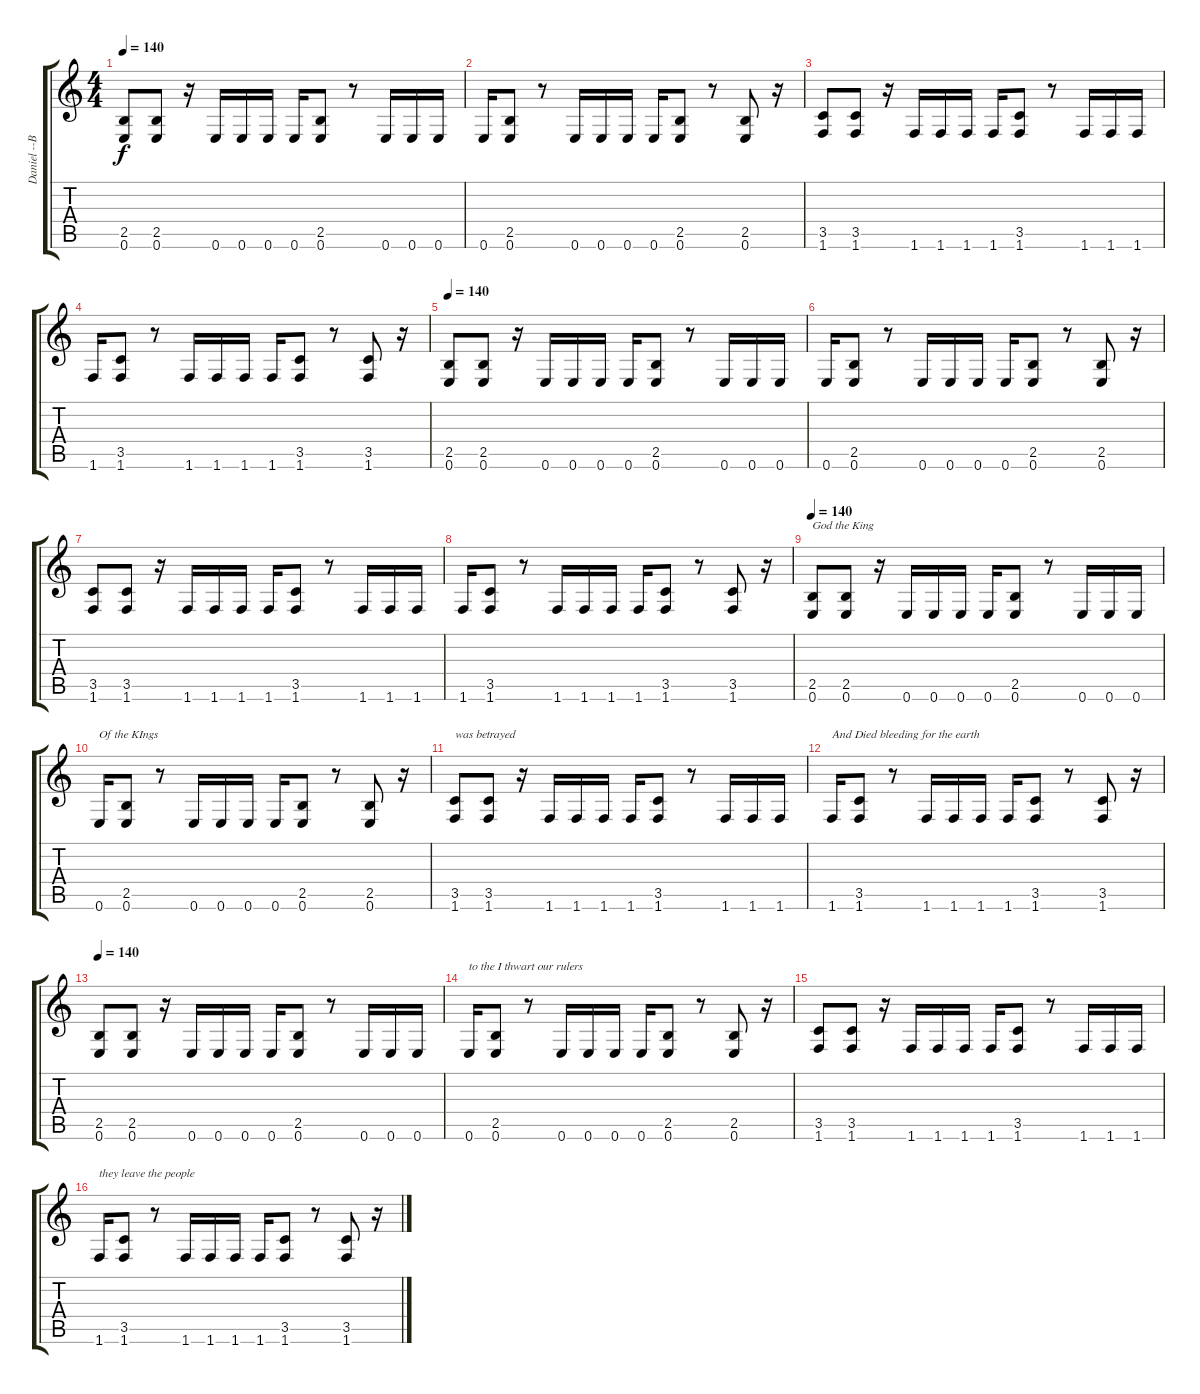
\track ("Daniel --Base" "Daniel --B") {instrument distortionguitar}
\staff {score tabs}
\tuning (E4 B3 G3 D3 A2 E2) {hide}
\ts (4 4)
\tempo 140
\clef g2
\ks c
(2.5 0.6).8{dy f} (2.5 0.6).8 r.16 0.6.16 0.6.16 0.6.16 0.6.16 (2.5 0.6).8 r.8 0.6.16 0.6.16 0.6.16 |
0.6.16 (2.5 0.6).8 r.8 0.6.16 0.6.16 0.6.16 0.6.16 (2.5 0.6).8 r.8 (2.5 0.6).8 r.16 |
(3.5 1.6).8 (3.5 1.6).8 r.16 1.6.16 1.6.16 1.6.16 1.6.16 (3.5 1.6).8 r.8 1.6.16 1.6.16 1.6.16 |
1.6.16 (3.5 1.6).8 r.8 1.6.16 1.6.16 1.6.16 1.6.16 (3.5 1.6).8 r.8 (3.5 1.6).8 r.16 |
\tempo 140
(2.5 0.6).8 (2.5 0.6).8 r.16 0.6.16 0.6.16 0.6.16 0.6.16 (2.5 0.6).8 r.8 0.6.16 0.6.16 0.6.16 |
0.6.16 (2.5 0.6).8 r.8 0.6.16 0.6.16 0.6.16 0.6.16 (2.5 0.6).8 r.8 (2.5 0.6).8 r.16 |
(3.5 1.6).8 (3.5 1.6).8 r.16 1.6.16 1.6.16 1.6.16 1.6.16 (3.5 1.6).8 r.8 1.6.16 1.6.16 1.6.16 |
1.6.16 (3.5 1.6).8 r.8 1.6.16 1.6.16 1.6.16 1.6.16 (3.5 1.6).8 r.8 (3.5 1.6).8 r.16 |
\tempo 140
(2.5 0.6).8{txt "God the King "} (2.5 0.6).8 r.16 0.6.16 0.6.16 0.6.16 0.6.16 (2.5 0.6).8 r.8 0.6.16 0.6.16 0.6.16 |
0.6.16{txt "Of the KIngs"} (2.5 0.6).8 r.8 0.6.16 0.6.16 0.6.16 0.6.16 (2.5 0.6).8 r.8 (2.5 0.6).8 r.16 |
(3.5 1.6).8{txt "was betrayed"} (3.5 1.6).8 r.16 1.6.16 1.6.16 1.6.16 1.6.16 (3.5 1.6).8 r.8 1.6.16 1.6.16 1.6.16 |
1.6.16{txt "And Died bleeding for the earth"} (3.5 1.6).8 r.8 1.6.16 1.6.16 1.6.16 1.6.16 (3.5 1.6).8 r.8 (3.5 1.6).8 r.16 |
\tempo 140
(2.5 0.6).8 (2.5 0.6).8 r.16 0.6.16 0.6.16 0.6.16 0.6.16 (2.5 0.6).8 r.8 0.6.16 0.6.16 0.6.16 |
0.6.16{txt "to the I thwart our rulers"} (2.5 0.6).8 r.8 0.6.16 0.6.16 0.6.16 0.6.16 (2.5 0.6).8 r.8 (2.5 0.6).8 r.16 |
(3.5 1.6).8 (3.5 1.6).8 r.16 1.6.16 1.6.16 1.6.16 1.6.16 (3.5 1.6).8 r.8 1.6.16 1.6.16 1.6.16 |
1.6.16{txt "they leave the people "} (3.5 1.6).8 r.8 1.6.16 1.6.16 1.6.16 1.6.16 (3.5 1.6).8 r.8 (3.5 1.6).8 r.16
